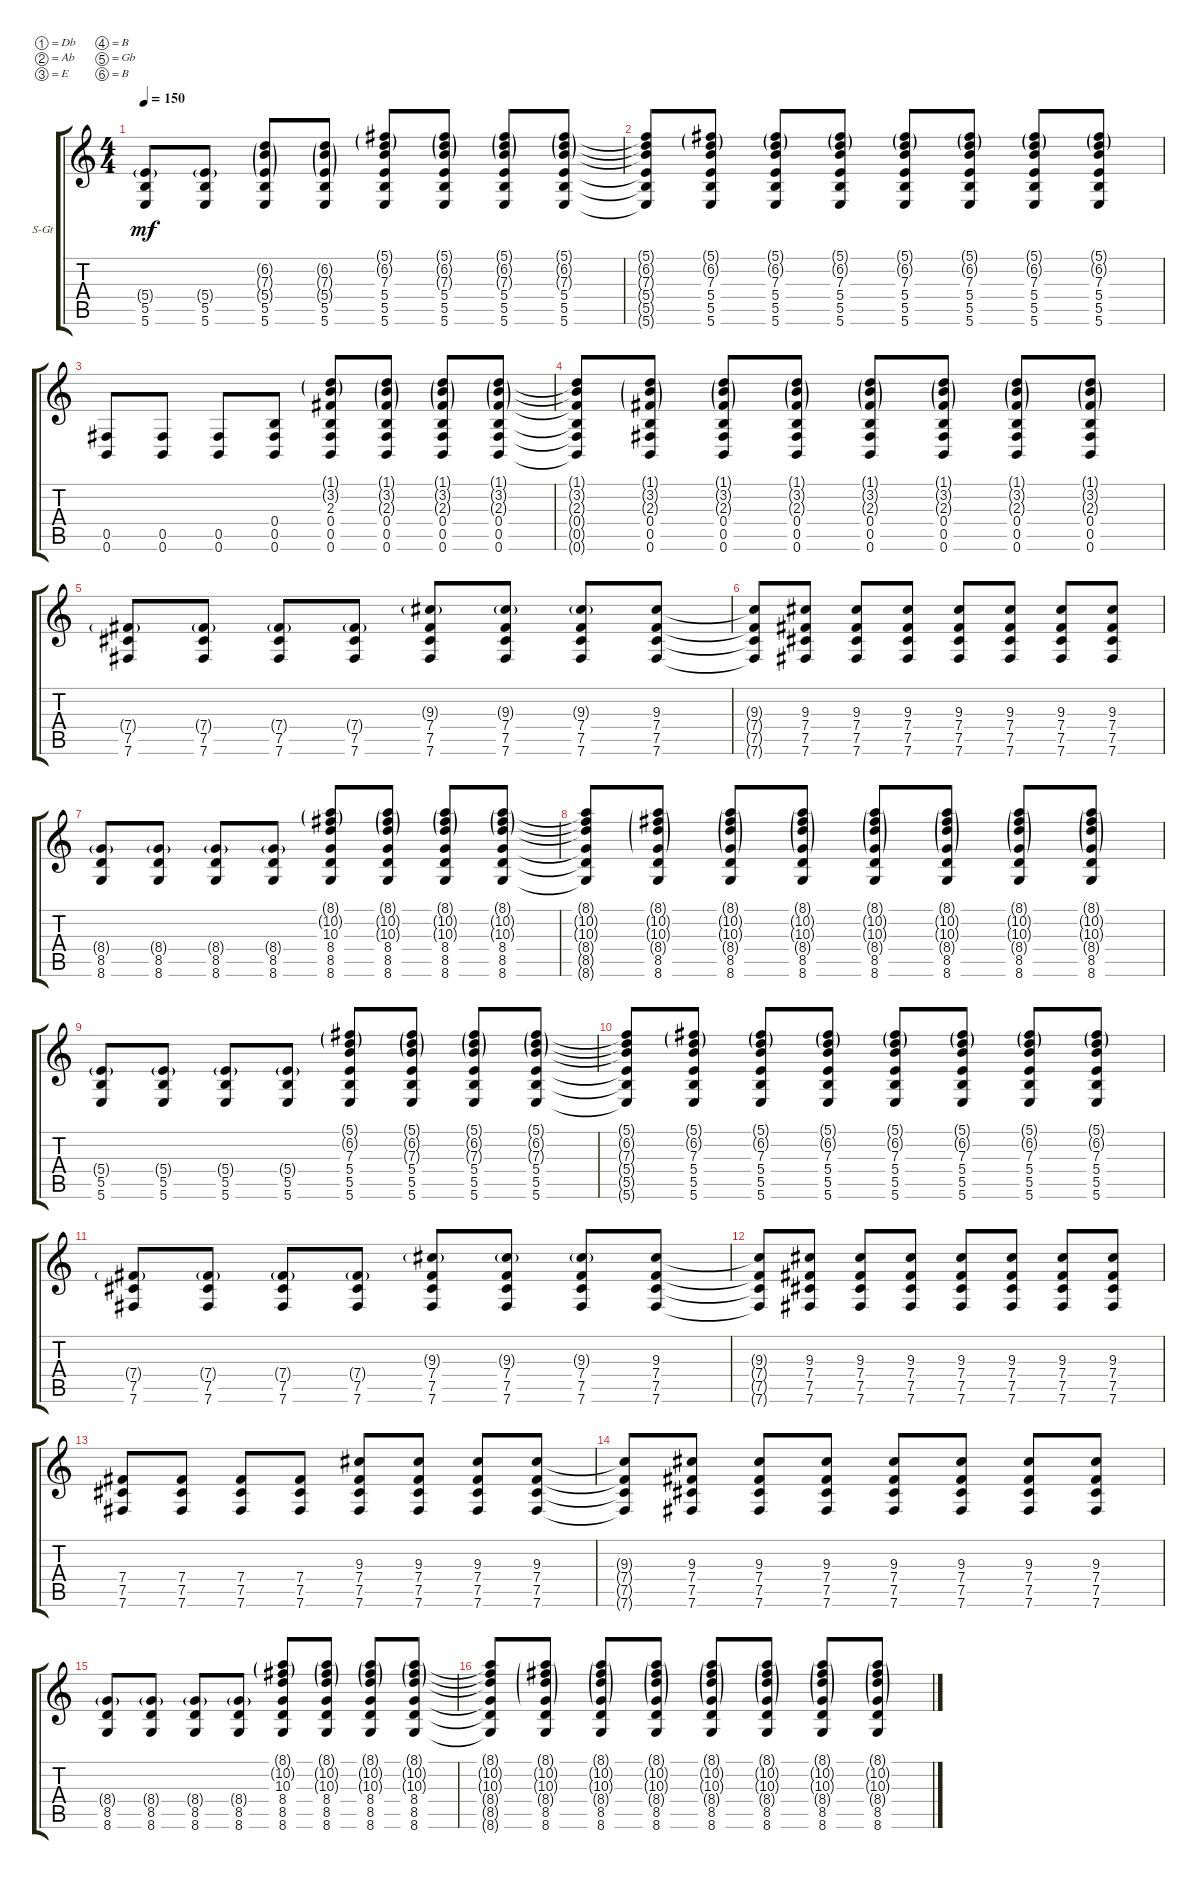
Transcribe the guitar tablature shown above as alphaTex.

\defaultSystemsLayout 4
\bracketExtendMode groupsimilarinstruments
\firstSystemTrackNameOrientation horizontal
\otherSystemsTrackNameOrientation horizontal
\track ("Steel Guitar" "S-Gt") {instrument acousticguitarsteel}
\staff {score tabs}
\tuning (Db4 Ab3 E3 B2 Gb2 B1)
\ts (4 4)
\tempo 150
\clef g2
\ks c
(5.6 5.5 5.4{g}).8{dy mf} (5.6 5.5 5.4{g}).8 (5.6 5.5 5.4{g} 7.3{g} 6.2{g}).8 (5.6 5.5 5.4{g} 7.3{g} 6.2{g}).8 (5.6 5.5 5.4 7.3 6.2{g} 5.1{g}).8 (5.6 5.5 5.4 7.3{g} 6.2{g} 5.1{g}).8 (5.6 5.5 5.4 7.3{g} 6.2{g} 5.1{g}).8 (5.6 5.5 5.4 7.3{g} 6.2{g} 5.1{g}).8 |
(5.6{t} 5.5{t} 5.4{t} 7.3{t} 6.2{t} 5.1{t}).8 (5.6 5.5 5.4 7.3 6.2{g} 5.1{g}).8 (5.6 5.5 5.4 7.3 6.2{g} 5.1{g}).8 (5.6 5.5 5.4 7.3 6.2{g} 5.1{g}).8 (5.6 5.5 5.4 7.3 6.2{g} 5.1{g}).8 (5.6 5.5 5.4 7.3 6.2{g} 5.1{g}).8 (5.6 5.5 5.4 7.3 6.2{g} 5.1{g}).8 (5.6 5.5 5.4 7.3 6.2{g} 5.1{g}).8 |
(0.6 0.5).8 (0.6 0.5).8 (0.6 0.5).8 (0.6 0.5 0.4).8 (0.6 0.5 0.4 2.3 3.2{g} 1.1{g}).8 (0.6 0.5 0.4 2.3{g} 3.2{g} 1.1{g}).8 (0.6 0.5 0.4 2.3{g} 3.2{g} 1.1{g}).8 (0.6 0.5 0.4 2.3{g} 3.2{g} 1.1{g}).8 |
(0.6{t} 0.5{t} 0.4{t} 2.3{t} 3.2{t} 1.1{t}).8 (0.6 0.5 0.4 2.3{g} 3.2{g} 1.1{g}).8 (0.6 0.5 0.4 2.3{g} 3.2{g} 1.1{g}).8 (0.6 0.5 0.4 2.3{g} 3.2{g} 1.1{g}).8 (0.6 0.5 0.4 2.3{g} 3.2{g} 1.1{g}).8 (0.6 0.5 0.4 2.3{g} 3.2{g} 1.1{g}).8 (0.6 0.5 0.4 2.3{g} 3.2{g} 1.1{g}).8 (0.6 0.5 0.4 2.3{g} 3.2{g} 1.1{g}).8 |
(7.6 7.5 7.4{g}).8 (7.6 7.5 7.4{g}).8 (7.6 7.5 7.4{g}).8 (7.6 7.5 7.4{g}).8 (7.6 7.5 7.4 9.3{g}).8 (7.6 7.5 7.4 9.3{g}).8 (7.6 7.5 7.4 9.3{g}).8 (7.6 7.5 7.4 9.3).8 |
(7.6{t} 7.5{t} 7.4{t} 9.3{t}).8 (7.6 7.5 7.4 9.3).8 (7.6 7.5 7.4 9.3).8 (7.6 7.5 7.4 9.3).8 (7.6 7.5 7.4 9.3).8 (7.6 7.5 7.4 9.3).8 (7.6 7.5 7.4 9.3).8 (7.6 7.5 7.4 9.3).8 |
(8.6 8.5 8.4{g}).8 (8.6 8.5 8.4{g}).8 (8.6 8.5 8.4{g}).8 (8.6 8.5 8.4{g}).8 (8.6 8.5 8.4 10.3 10.2{g} 8.1{g}).8 (8.6 8.5 8.4 10.3{g} 10.2{g} 8.1{g}).8 (8.6 8.5 8.4 10.3{g} 10.2{g} 8.1{g}).8 (8.6 8.5 8.4 10.3{g} 10.2{g} 8.1{g}).8 |
(8.6{t} 8.5{t} 8.4{t} 10.3{t} 10.2{t} 8.1{t}).8 (8.6 8.5 8.4{g} 10.3{g} 10.2{g} 8.1{g}).8 (8.6 8.5 8.4{g} 10.3{g} 10.2{g} 8.1{g}).8 (8.6 8.5 8.4{g} 10.3{g} 10.2{g} 8.1{g}).8 (8.6 8.5 8.4{g} 10.3{g} 10.2{g} 8.1{g}).8 (8.6 8.5 8.4{g} 10.3{g} 10.2{g} 8.1{g}).8 (8.6 8.5 8.4{g} 10.3{g} 10.2{g} 8.1{g}).8 (8.6 8.5 8.4{g} 10.3{g} 10.2{g} 8.1{g}).8 |
(5.6 5.5 5.4{g}).8 (5.6 5.5 5.4{g}).8 (5.6 5.5 5.4{g}).8 (5.6 5.5 5.4{g}).8 (5.6 5.5 5.4 7.3 6.2{g} 5.1{g}).8 (5.6 5.5 5.4 7.3{g} 6.2{g} 5.1{g}).8 (5.6 5.5 5.4 7.3{g} 6.2{g} 5.1{g}).8 (5.6 5.5 5.4 7.3{g} 6.2{g} 5.1{g}).8 |
(5.6{t} 5.5{t} 5.4{t} 7.3{t} 6.2{t} 5.1{t}).8 (5.6 5.5 5.4 7.3 6.2{g} 5.1{g}).8 (5.6 5.5 5.4 7.3 6.2{g} 5.1{g}).8 (5.6 5.5 5.4 7.3 6.2{g} 5.1{g}).8 (5.6 5.5 5.4 7.3 6.2{g} 5.1{g}).8 (5.6 5.5 5.4 7.3 6.2{g} 5.1{g}).8 (5.6 5.5 5.4 7.3 6.2{g} 5.1{g}).8 (5.6 5.5 5.4 7.3 6.2{g} 5.1{g}).8 |
(7.6 7.5 7.4{g}).8 (7.6 7.5 7.4{g}).8 (7.6 7.5 7.4{g}).8 (7.6 7.5 7.4{g}).8 (7.6 7.5 7.4 9.3{g}).8 (7.6 7.5 7.4 9.3{g}).8 (7.6 7.5 7.4 9.3{g}).8 (7.6 7.5 7.4 9.3).8 |
(7.6{t} 7.5{t} 7.4{t} 9.3{t}).8 (7.6 7.5 7.4 9.3).8 (7.6 7.5 7.4 9.3).8 (7.6 7.5 7.4 9.3).8 (7.6 7.5 7.4 9.3).8 (7.6 7.5 7.4 9.3).8 (7.6 7.5 7.4 9.3).8 (7.6 7.5 7.4 9.3).8 |
(7.6 7.5 7.4).8 (7.6 7.5 7.4).8 (7.6 7.5 7.4).8 (7.6 7.5 7.4).8 (7.6 7.5 7.4 9.3).8 (7.6 7.5 7.4 9.3).8 (7.6 7.5 7.4 9.3).8 (7.6 7.5 7.4 9.3).8 |
(7.6{t} 7.5{t} 7.4{t} 9.3{t}).8 (7.6 7.5 7.4 9.3).8 (7.6 7.5 7.4 9.3).8 (7.6 7.5 7.4 9.3).8 (7.6 7.5 7.4 9.3).8 (7.6 7.5 7.4 9.3).8 (7.6 7.5 7.4 9.3).8 (7.6 7.5 7.4 9.3).8 |
(8.6 8.5 8.4{g}).8 (8.6 8.5 8.4{g}).8 (8.6 8.5 8.4{g}).8 (8.6 8.5 8.4{g}).8 (8.6 8.5 8.4 10.3 10.2{g} 8.1{g}).8 (8.6 8.5 8.4 10.3{g} 10.2{g} 8.1{g}).8 (8.6 8.5 8.4 10.3{g} 10.2{g} 8.1{g}).8 (8.6 8.5 8.4 10.3{g} 10.2{g} 8.1{g}).8 |
(8.6{t} 8.5{t} 8.4{t} 10.3{t} 10.2{t} 8.1{t}).8 (8.6 8.5 8.4{g} 10.3{g} 10.2{g} 8.1{g}).8 (8.6 8.5 8.4{g} 10.3{g} 10.2{g} 8.1{g}).8 (8.6 8.5 8.4{g} 10.3{g} 10.2{g} 8.1{g}).8 (8.6 8.5 8.4{g} 10.3{g} 10.2{g} 8.1{g}).8 (8.6 8.5 8.4{g} 10.3{g} 10.2{g} 8.1{g}).8 (8.6 8.5 8.4{g} 10.3{g} 10.2{g} 8.1{g}).8 (8.6 8.5 8.4{g} 10.3{g} 10.2{g} 8.1{g}).8
